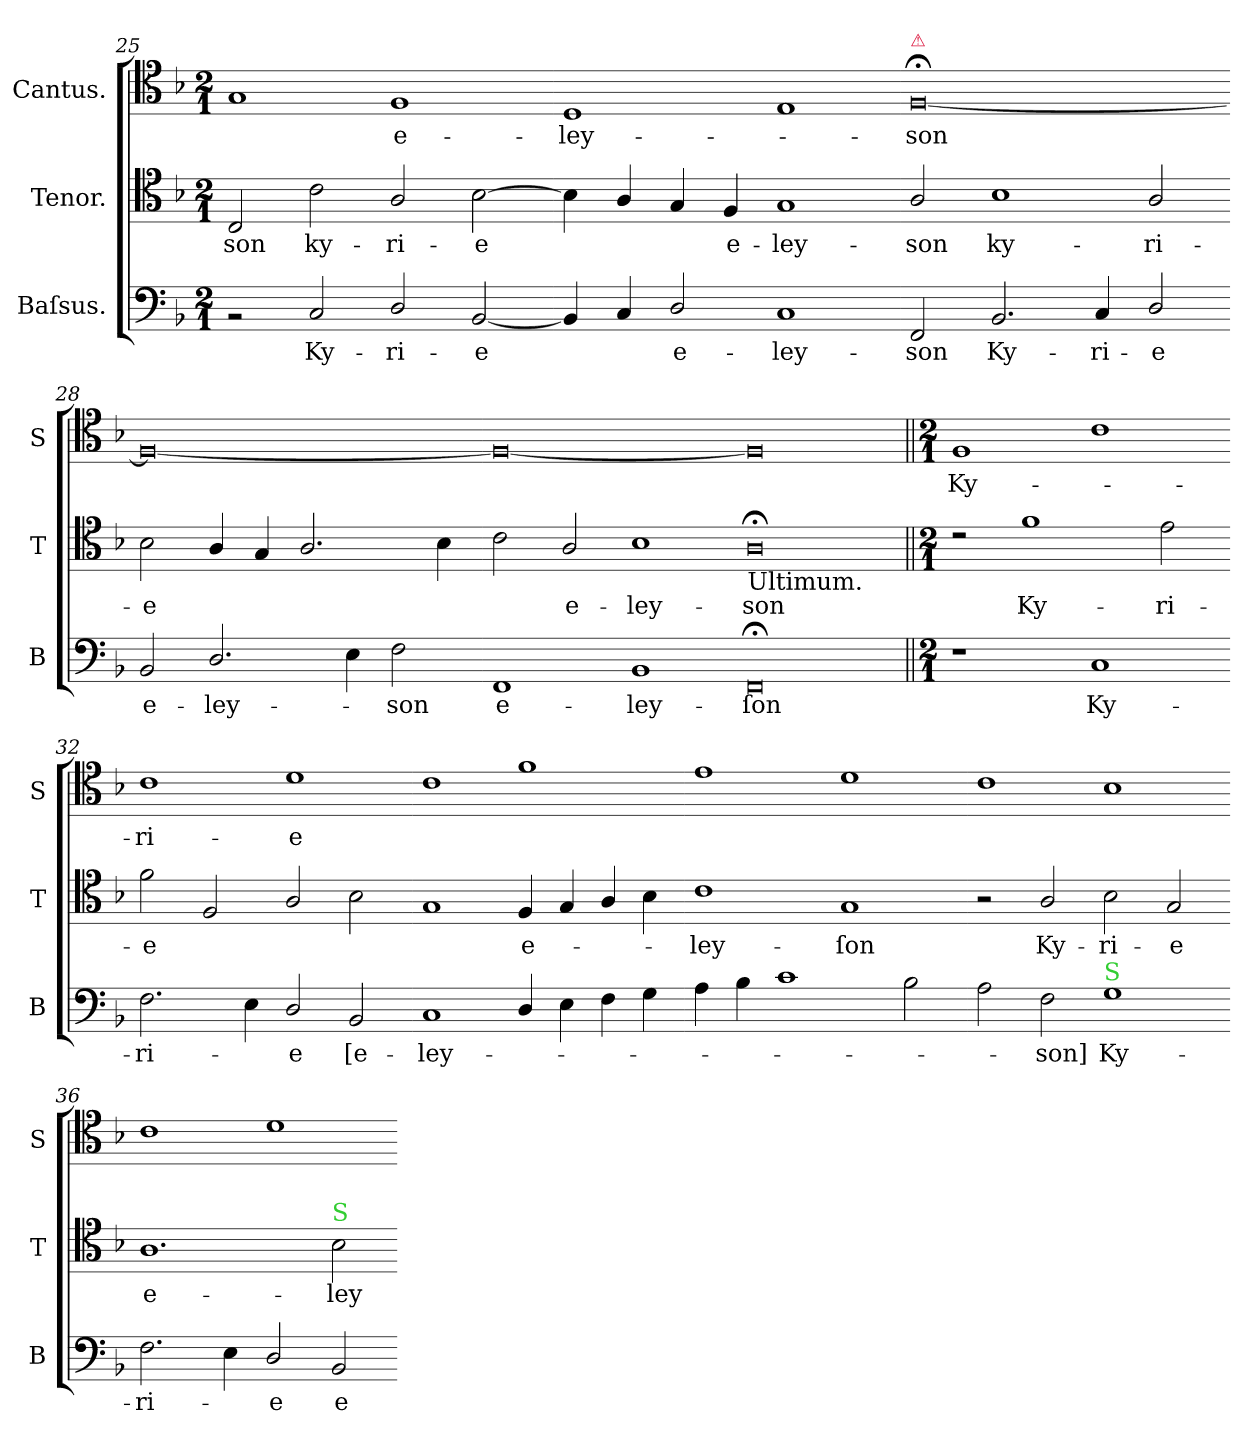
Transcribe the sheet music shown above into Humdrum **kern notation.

**kern	**text	**kern	**text	**kern	**text
*part3	*part3	*part2	*part2	*part1	*part1
*staff3	*staff3	*staff2	*staff2	*staff1	*staff1
*I"Baſsus.	*	*I"Tenor.	*	*I"Cantus.	*
*I'B	*	*I'T	*	*I'S	*
*clefF4	*	*clefC4	*	*clefC4	*
*k[b-]	*	*k[b-]	*	*k[b-]	*
*M2/1	*	*M2/1	*	*M2/1	*
=25	=25	=25	=25	=25	=25
2rBB	.	2C/	-son	1G	.
!	!LO:LY:i	!	!LO:LY:i	!	!
2C/	Ky-	2c\	ky-	.	.
!	!LO:LY:i	!	!LO:LY:i	!	!
2D/	-ri-	2A/	-ri-	1F	e-
!	!LO:LY:i	!	!LO:LY:i	!	!
[2BB-/	-e	[2B-\	-e	.	.
=26-	=26-	=26-	=26-	=26-	=26-
4BB-/]	.	4B-\]	.	1D	-ley-
4C/	.	4A/	.	.	.
!	!LO:LY:i	!	!	!	!
2D/	e-	4G/	.	.	.
!	!	!	!LO:LY:i	!	!
.	.	4F/	e-	.	.
!	!LO:LY:i	!	!LO:LY:i	!	!
1C	-ley-	1G	-ley-	1E	.
=27-	=27-	=27-	=27-	=27-	=27-
!	!	!	!	!LO:TX:a:color=crimson:t=⚠	!
!	!LO:LY:i	!	!LO:LY:i	!	!
2FF/	-son	2A/	-son	[0F;<;	-son
!	!LO:LY:i	!	!LO:LY:i	!	!
2.BB-/	Ky-	1B-	ky-	.	.
!	!LO:LY:i	!	!	!	!
4C/	-ri-	.	.	.	.
!	!LO:LY:i	!	!LO:LY:i	!	!
2D/	-e	2A/	-ri-	.	.
=28-	=28-	=28-	=28-	=28-	=28-
!	!LO:LY:i	!	!LO:LY:i	!	!
2BB-/	e-	2B-\	-e	0F_	.
!	!LO:LY:i	!	!	!	!
2.D/	-ley-	4A/	.	.	.
.	.	4G/	.	.	.
.	.	2.A/	.	.	.
4E\	.	.	.	.	.
!	!LO:LY:i	!	!	!	!
2F\	-son	.	.	.	.
.	.	4B-\	.	.	.
=29-	=29-	=29-	=29-	=29-	=29-
!	!LO:LY:i	!	!	!	!
1FF	e-	2c\	.	0F_	.
!	!	!	!LO:LY:i	!	!
.	.	2A/	e-	.	.
!	!LO:LY:i	!	!LO:LY:i	!	!
1BB-	-ley-	1B-	-ley-	.	.
=30-	=30-	=30-	=30-	=30-	=30-
!	!	!LO:TX:b:t=Ultimum.	!	!	!
!	!LO:LY:i	!	!LO:LY:i	!	!
0FF;<;	-ſon	0A;<;	-son	0F]	.
=31||	=31||	=31||	=31||	=31||	=31||
*M2/1	*	*M2/1	*	*M2/1	*
1r	.	2rc	.	1F	Ky-
.	.	1f	Ky-	.	.
1C	Ky-	.	.	1c	.
.	.	2e\	-ri-	.	.
=32-	=32-	=32-	=32-	=32-	=32-
2.F\	-ri-	2f\	-e	1c	-ri-
.	.	2F/	.	.	.
4E\	.	.	.	.	.
2D/	-e	2A/	.	1d	-e
2BB-/	[e-	2B-\	.	.	.
=33-	=33-	=33-	=33-	=33-	=33-
1C	-ley-	1G	.	1c	.
4D/	.	4F/	e-	1f	.
4E\	.	4G/	.	.	.
4F\	.	4A/	.	.	.
4G\	.	4B-\	.	.	.
=34-	=34-	=34-	=34-	=34-	=34-
4A\	.	1c	-ley-	1e	.
4B-\	.	.	.	.	.
1c	.	.	.	.	.
.	.	1G	-ſon	1d	.
2B-\	.	.	.	.	.
=35-	=35-	=35-	=35-	=35-	=35-
2A\	.	2r	.	1c	.
!	!	!	!LO:LY:i	!	!
2F\	son]	2A/	Ky-	.	.
!LO:TX:a:color=limegreen:t=S	!	!	!	!	!
!	!LO:LY:i	!	!LO:LY:i	!	!
1G	Ky-	2B-\	-ri-	1B-	.
!	!	!	!LO:LY:i	!	!
.	.	2G/	-e	.	.
=36-	=36-	=36-	=36-	=36-	=36-
!	!LO:LY:i	!	!LO:LY:i	!	!
2.F\	-ri-	1.A	e-	1c	.
4E\	.	.	.	.	.
!	!LO:LY:i	!	!	!	!
2D/	-e	.	.	1d	.
!	!	!LO:TX:a:color=limegreen:t=S	!	!	!
!	!LO:LY:i	!	!LO:LY:i	!	!
2BB-/	e-	2B-\	-ley-	.	.
=-	=-	=-	=-	=-	=-
*-	*-	*-	*-	*-	*-
